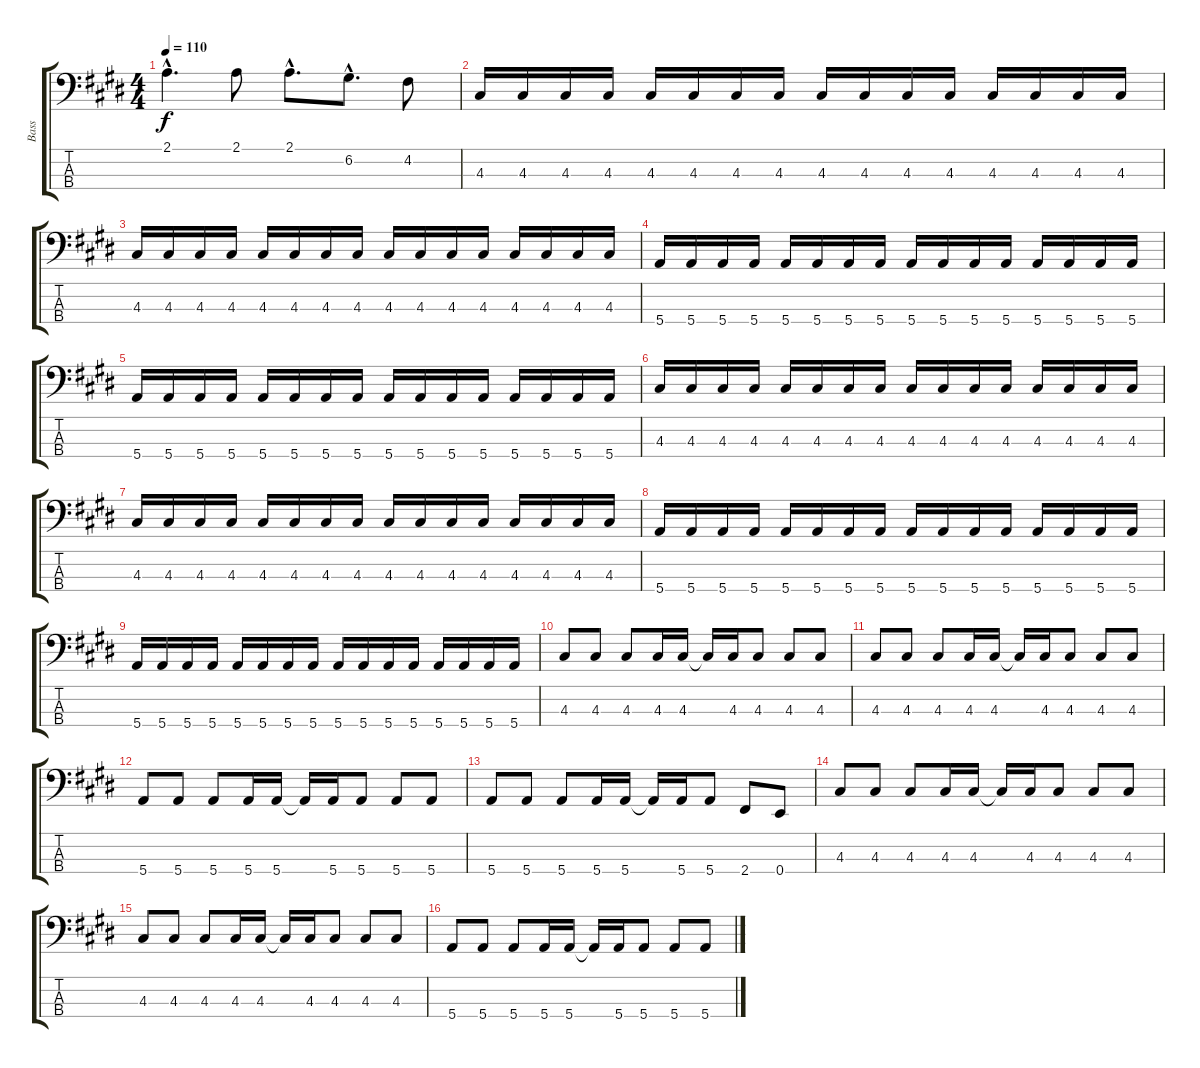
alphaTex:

\track ("Bass" "Bass") {instrument electricbassfinger}
\staff {score tabs}
\tuning (G2 D2 A1 E1) {hide}
\ts (4 4)
\tempo 110
\clef f4
\ks c#minor
2.1{hac t}.4{d dy f} 2.1.8 2.1{hac}.8{d} 6.2{hac}.8{d} 4.2.8 |
4.3.16 4.3.16 4.3.16 4.3.16 4.3.16 4.3.16 4.3.16 4.3.16 4.3.16 4.3.16 4.3.16 4.3.16 4.3.16 4.3.16 4.3.16 4.3.16 |
4.3.16 4.3.16 4.3.16 4.3.16 4.3.16 4.3.16 4.3.16 4.3.16 4.3.16 4.3.16 4.3.16 4.3.16 4.3.16 4.3.16 4.3.16 4.3.16 |
5.4.16 5.4.16 5.4.16 5.4.16 5.4.16 5.4.16 5.4.16 5.4.16 5.4.16 5.4.16 5.4.16 5.4.16 5.4.16 5.4.16 5.4.16 5.4.16 |
5.4.16 5.4.16 5.4.16 5.4.16 5.4.16 5.4.16 5.4.16 5.4.16 5.4.16 5.4.16 5.4.16 5.4.16 5.4.16 5.4.16 5.4.16 5.4.16 |
4.3.16 4.3.16 4.3.16 4.3.16 4.3.16 4.3.16 4.3.16 4.3.16 4.3.16 4.3.16 4.3.16 4.3.16 4.3.16 4.3.16 4.3.16 4.3.16 |
4.3.16 4.3.16 4.3.16 4.3.16 4.3.16 4.3.16 4.3.16 4.3.16 4.3.16 4.3.16 4.3.16 4.3.16 4.3.16 4.3.16 4.3.16 4.3.16 |
5.4.16 5.4.16 5.4.16 5.4.16 5.4.16 5.4.16 5.4.16 5.4.16 5.4.16 5.4.16 5.4.16 5.4.16 5.4.16 5.4.16 5.4.16 5.4.16 |
5.4.16 5.4.16 5.4.16 5.4.16 5.4.16 5.4.16 5.4.16 5.4.16 5.4.16 5.4.16 5.4.16 5.4.16 5.4.16 5.4.16 5.4.16 5.4.16 |
4.3.8 4.3.8 4.3.8 4.3.16 4.3.16 4.3{t}.16 4.3.16 4.3.8 4.3.8 4.3.8 |
4.3.8 4.3.8 4.3.8 4.3.16 4.3.16 4.3{t}.16 4.3.16 4.3.8 4.3.8 4.3.8 |
5.4.8 5.4.8 5.4.8 5.4.16 5.4.16 5.4{t}.16 5.4.16 5.4.8 5.4.8 5.4.8 |
5.4.8 5.4.8 5.4.8 5.4.16 5.4.16 5.4{t}.16 5.4.16 5.4.8 2.4.8 0.4.8 |
4.3.8 4.3.8 4.3.8 4.3.16 4.3.16 4.3{t}.16 4.3.16 4.3.8 4.3.8 4.3.8 |
4.3.8 4.3.8 4.3.8 4.3.16 4.3.16 4.3{t}.16 4.3.16 4.3.8 4.3.8 4.3.8 |
5.4.8 5.4.8 5.4.8 5.4.16 5.4.16 5.4{t}.16 5.4.16 5.4.8 5.4.8 5.4.8
